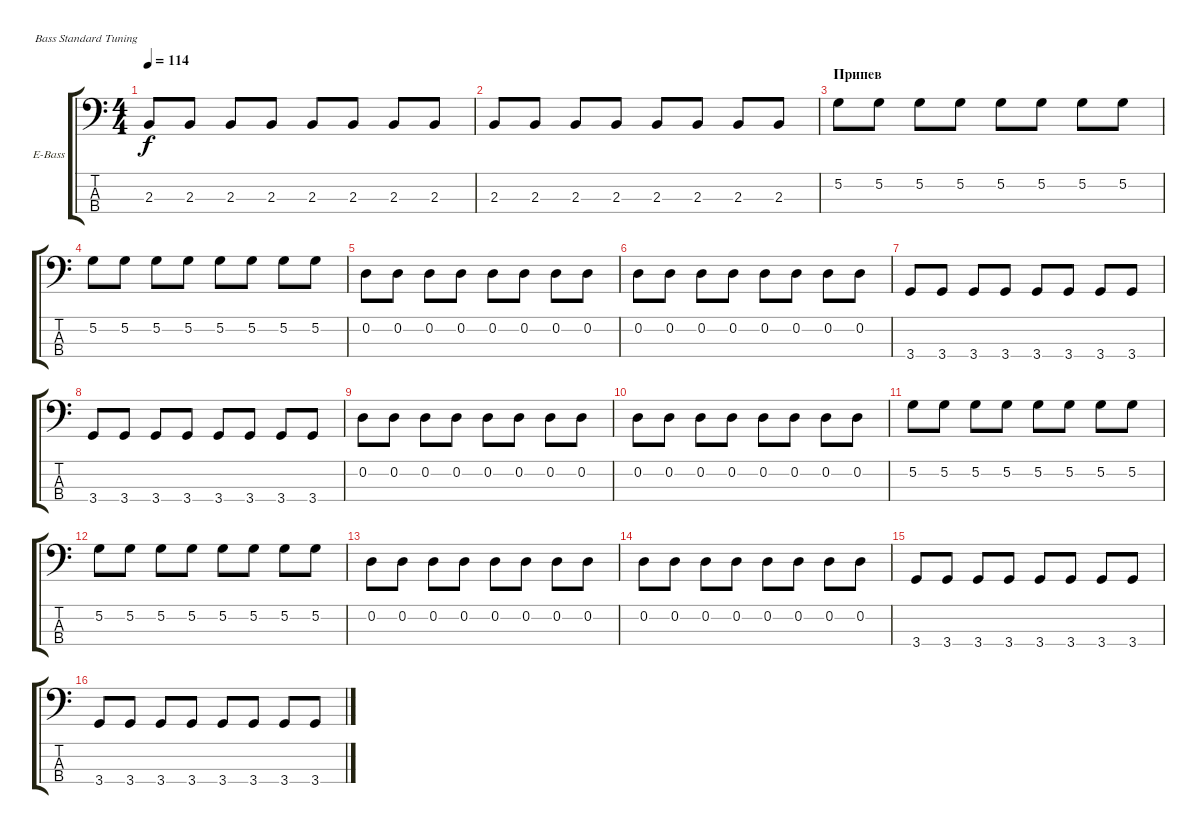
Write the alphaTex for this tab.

\defaultSystemsLayout 4
\bracketExtendMode groupsimilarinstruments
\firstSystemTrackNameOrientation horizontal
\otherSystemsTrackNameOrientation horizontal
\track ("А. Андреев" "E-Bass") {instrument electricbassfinger}
\staff {score tabs}
\tuning (G2 D2 A1 E1)
\ts (4 4)
\tempo 114
\clef f4
\ks c
2.3.8{dy f} 2.3.8 2.3.8 2.3.8 2.3.8 2.3.8 2.3.8 2.3.8 |
2.3.8 2.3.8 2.3.8 2.3.8 2.3.8 2.3.8 2.3.8 2.3.8 |
\section ("" "Припев")
5.2.8 5.2.8 5.2.8 5.2.8 5.2.8 5.2.8 5.2.8 5.2.8 |
5.2.8 5.2.8 5.2.8 5.2.8 5.2.8 5.2.8 5.2.8 5.2.8 |
0.2.8 0.2.8 0.2.8 0.2.8 0.2.8 0.2.8 0.2.8 0.2.8 |
0.2.8 0.2.8 0.2.8 0.2.8 0.2.8 0.2.8 0.2.8 0.2.8 |
3.4.8 3.4.8 3.4.8 3.4.8 3.4.8 3.4.8 3.4.8 3.4.8 |
3.4.8 3.4.8 3.4.8 3.4.8 3.4.8 3.4.8 3.4.8 3.4.8 |
0.2.8 0.2.8 0.2.8 0.2.8 0.2.8 0.2.8 0.2.8 0.2.8 |
0.2.8 0.2.8 0.2.8 0.2.8 0.2.8 0.2.8 0.2.8 0.2.8 |
5.2.8 5.2.8 5.2.8 5.2.8 5.2.8 5.2.8 5.2.8 5.2.8 |
5.2.8 5.2.8 5.2.8 5.2.8 5.2.8 5.2.8 5.2.8 5.2.8 |
0.2.8 0.2.8 0.2.8 0.2.8 0.2.8 0.2.8 0.2.8 0.2.8 |
0.2.8 0.2.8 0.2.8 0.2.8 0.2.8 0.2.8 0.2.8 0.2.8 |
3.4.8 3.4.8 3.4.8 3.4.8 3.4.8 3.4.8 3.4.8 3.4.8 |
3.4.8 3.4.8 3.4.8 3.4.8 3.4.8 3.4.8 3.4.8 3.4.8
